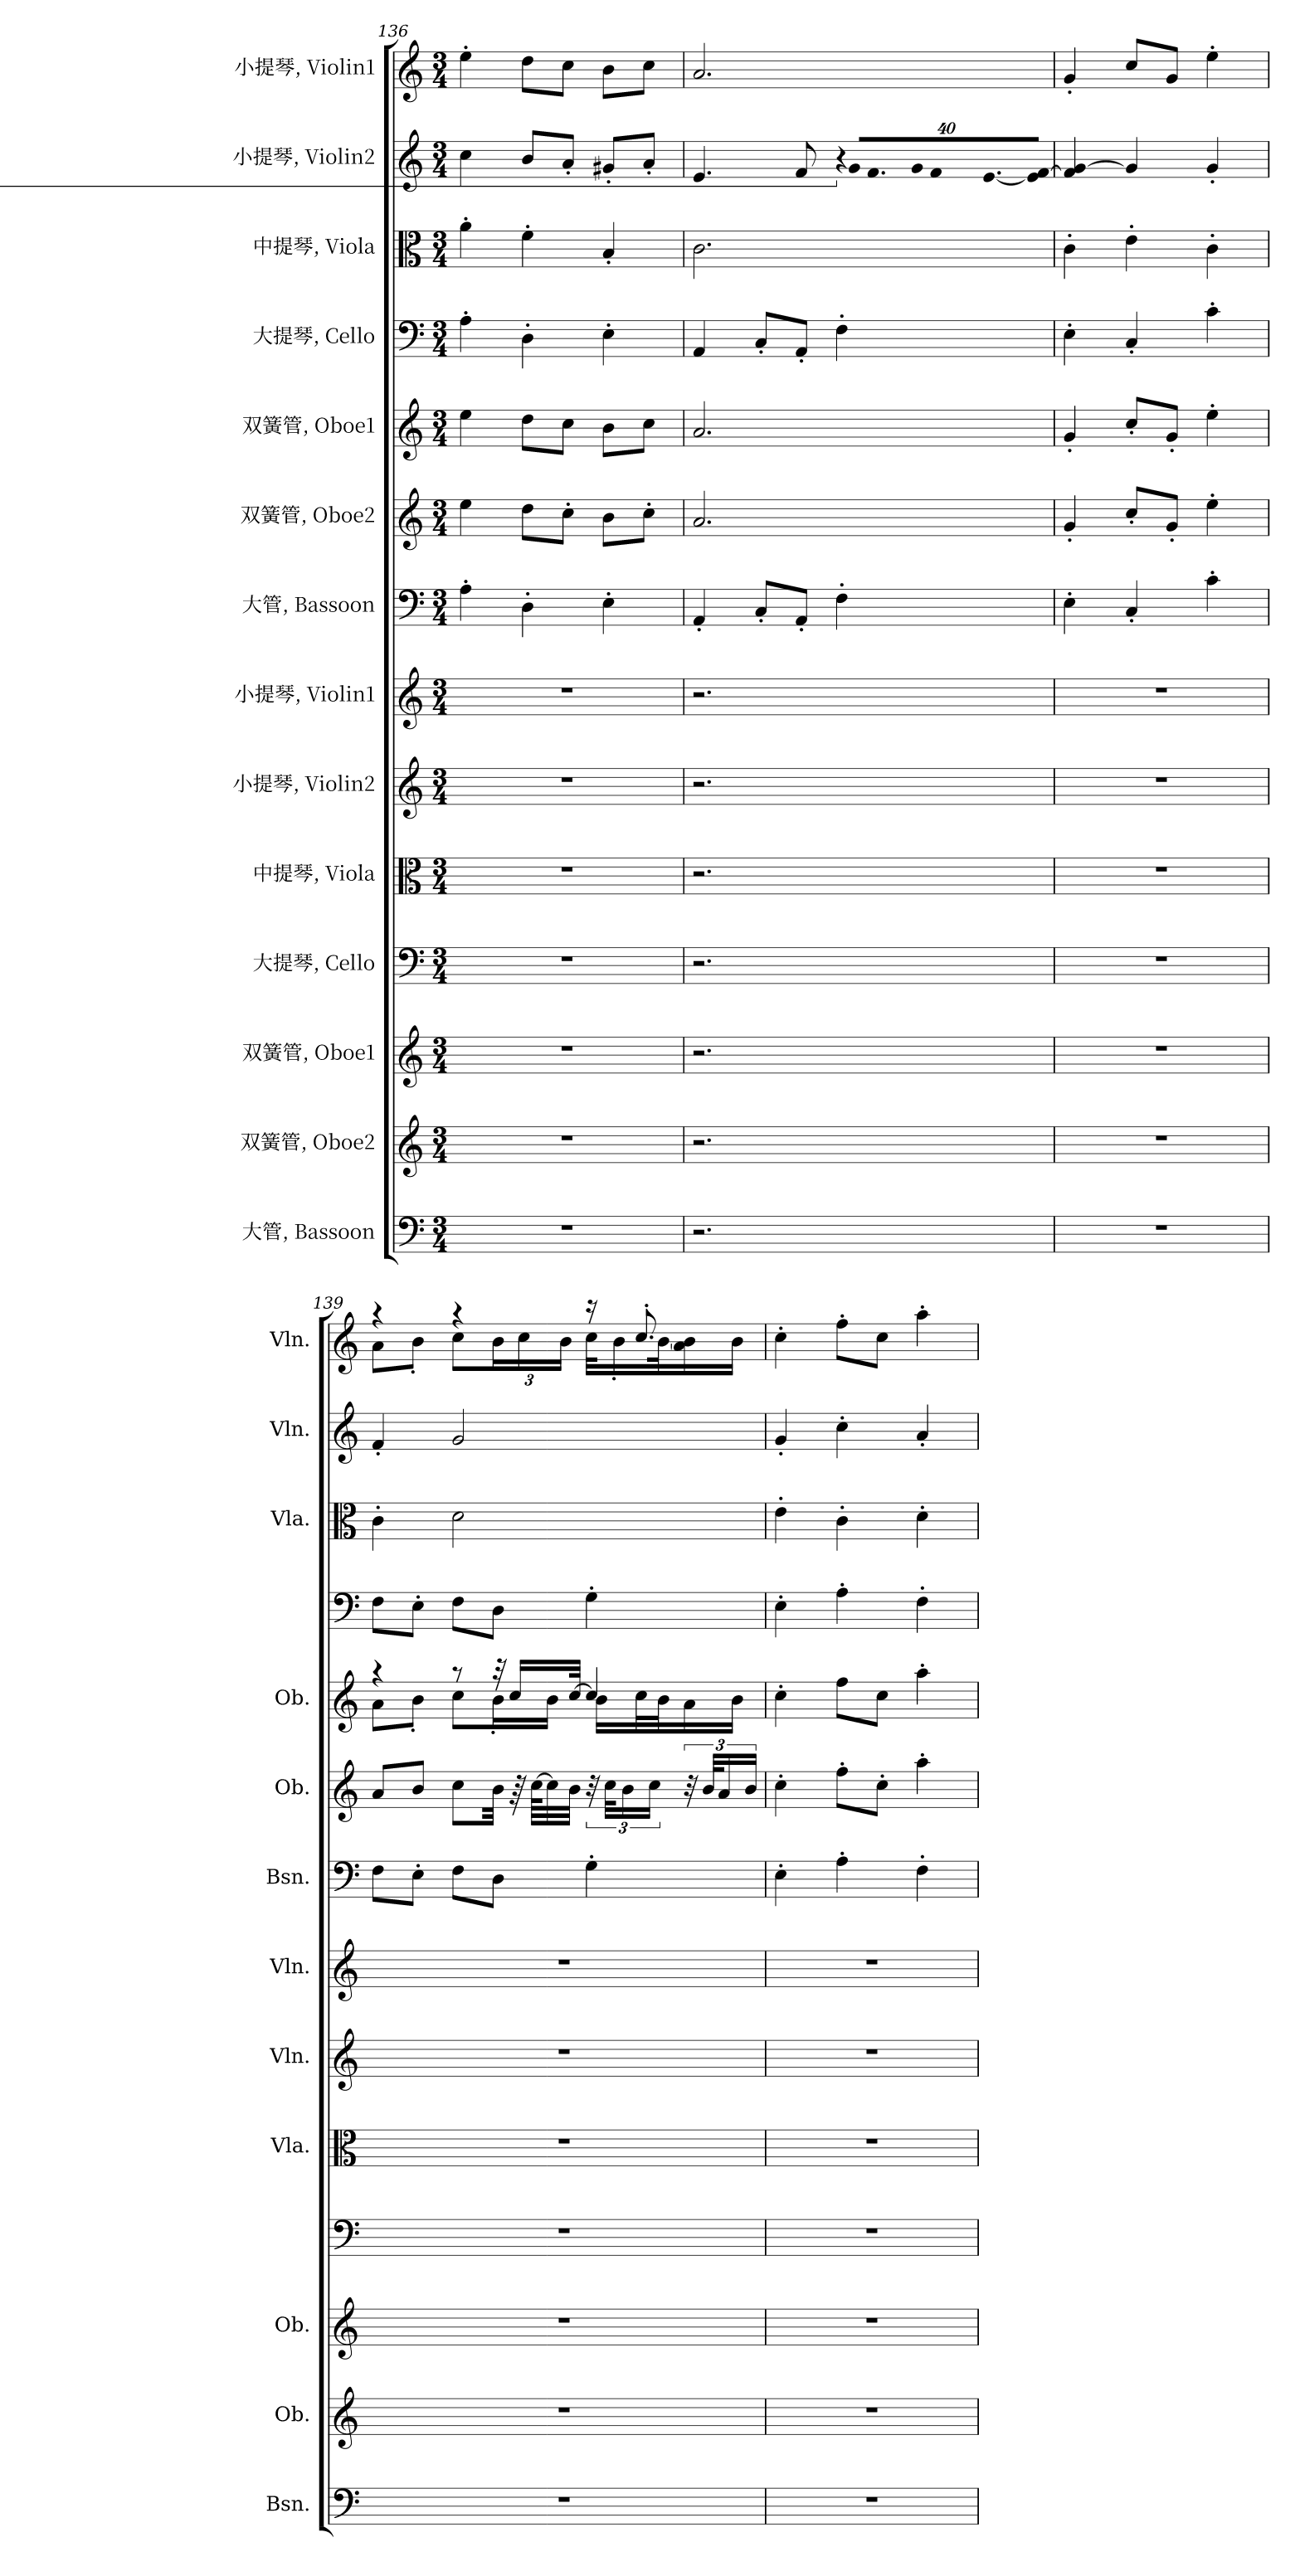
**kern	**kern	**kern	**kern	**kern	**kern	**kern	**kern	**kern	**kern	**kern	**kern	**kern	**kern
*part14	*part13	*part12	*part11	*part10	*part9	*part8	*part7	*part6	*part5	*part4	*part3	*part2	*part1
*staff14	*staff13	*staff12	*staff11	*staff10	*staff9	*staff8	*staff7	*staff6	*staff5	*staff4	*staff3	*staff2	*staff1
*I"大管, Bassoon	*I"双簧管, Oboe2	*I"双簧管, Oboe1	*I"大提琴, Cello	*I"中提琴, Viola	*I"小提琴, Violin2	*I"小提琴, Violin1	*I"大管, Bassoon	*I"双簧管, Oboe2	*I"双簧管, Oboe1	*I"大提琴, Cello	*I"中提琴, Viola	*I"小提琴, Violin2	*I"小提琴, Violin1
*I'Bsn.	*I'Ob.	*I'Ob.	*	*I'Vla.	*I'Vln.	*I'Vln.	*I'Bsn.	*I'Ob.	*I'Ob.	*	*I'Vla.	*I'Vln.	*I'Vln.
!!LO:PB:g=z
*clefF4	*clefG2	*clefG2	*clefF4	*clefC3	*clefG2	*clefG2	*clefF4	*clefG2	*clefG2	*clefF4	*clefC3	*clefG2	*clefG2
*k[]	*k[]	*k[]	*k[]	*k[]	*k[]	*k[]	*k[]	*k[]	*k[]	*k[]	*k[]	*k[]	*k[]
*M3/4	*M3/4	*M3/4	*M3/4	*M3/4	*M3/4	*M3/4	*M3/4	*M3/4	*M3/4	*M3/4	*M3/4	*M3/4	*M3/4
=136	=136	=136	=136	=136	=136	=136	=136	=136	=136	=136	=136	=136	=136
2.r	2.r	2.r	2.r	2.r	2.r	2.r	4A'\	4ee\	4ee\	4A'\	4a'\	4cc\	4ee'\
.	.	.	.	.	.	.	4D'\	8dd\L	8dd\L	4D'\	4f'\	8b/L	8dd\L
.	.	.	.	.	.	.	.	8cc'\J	8cc\J	.	.	8a'/J	8cc\J
.	.	.	.	.	.	.	4E'\	8b\L	8b\L	4E'\	4B'/	8g#X'/L	8b\L
.	.	.	.	.	.	.	.	8cc'\J	8cc\J	.	.	8a'/J	8cc\J
=137	=137	=137	=137	=137	=137	=137	=137	=137	=137	=137	=137	=137	=137
2.r	2.r	2.r	2.r	2.r	2.r	2.r	4AA'/	2.a/	2.a/	4AA/	2.c\	4.e/	2.a/
.	.	.	.	.	.	.	8C'/L	.	.	8C'/L	.	.	.
.	.	.	.	.	.	.	8AA'/J	.	.	8AA'/J	.	8f/	.
!	!	!	!	!	!	!	!	!	!	!	!	!LO:N:vis=64	!
.	.	.	.	.	.	.	4F'\	.	.	4F'\	.	960%17r	.
!	!	!	!	!	!	!	!	!	!	!	!	!LO:N:vis=32	!
.	.	.	.	.	.	.	.	.	.	.	.	640%23g/LLL	.
!	!	!	!	!	!	!	!	!	!	!	!	!LO:N:vis=32.	!
.	.	.	.	.	.	.	.	.	.	.	.	1920%103f/	.
!	!	!	!	!	!	!	!	!	!	!	!	!LO:N:vis=32	!
.	.	.	.	.	.	.	.	.	.	.	.	640%23g/	.
!	!	!	!	!	!	!	!	!	!	!	!	!LO:N:vis=256%9	!
.	.	.	.	.	.	.	.	.	.	.	.	960%17f/K	.
!	!	!	!	!	!	!	!	!	!	!	!	!LO:N:vis=32.	!
.	.	.	.	.	.	.	.	.	.	.	.	[1920%103e/	.
!	!	!	!	!	!	!	!	!	!	!	!	!LO:N:vis=32	!
.	.	.	.	.	.	.	.	.	.	.	.	640%23e/] [640%23f/JJJ	.
1920ryy	1920ryy	1920ryy	1920ryy	1920ryy	1920ryy	1920ryy	1920ryy	1920ryy	1920ryy	1920ryy	1920ryy	.	1920ryy
=138	=138	=138	=138	=138	=138	=138	=138	=138	=138	=138	=138	=138	=138
2.r	2.r	2.r	2.r	2.r	2.r	2.r	4E'\	4g'/	4g'/	4E'\	4c'\	4f/] [4g/	4g'/
.	.	.	.	.	.	.	4C'/	8cc'/L	8cc'/L	4C'/	4e'\	4g/]	8cc/L
.	.	.	.	.	.	.	.	8g'/J	8g'/J	.	.	.	8g/J
.	.	.	.	.	.	.	4c'\	4ee'\	4ee'\	4c'\	4c'\	4g'/	4ee'\
=139	=139	=139	=139	=139	=139	=139	=139	=139	=139	=139	=139	=139	=139
*	*	*	*	*	*	*	*	*	*^	*	*	*	*^
2.r	2.r	2.r	2.r	2.r	2.r	2.r	8F\L	8a/L	4r	8a\L	8F\L	4c'\	4f'/	4r	8a\L
.	.	.	.	.	.	.	8E'\J	8b/J	.	8b'\J	8E'\J	.	.	.	8b'\J
.	.	.	.	.	.	.	8F\L	8cc\L	8r	8cc\L	8F\L	2d\	2g/	4r	8cc\L
*	*	*	*	*	*	*	*	*	*	*	*	*	*	*	*Xbrackettup
.	.	.	.	.	.	.	8D\J	32b\Jkk	32r	16b'\L	8D\J	.	.	.	24b\L
.	.	.	.	.	.	.	.	64r	16cc/LL	.	.	.	.	.	.
.	.	.	.	.	.	.	.	.	.	.	.	.	.	.	24cc\
.	.	.	.	.	.	.	.	[64cc\KLLL	.	.	.	.	.	.	.
.	.	.	.	.	.	.	.	32cc\]	.	16b\JJ	.	.	.	.	.
.	.	.	.	.	.	.	.	.	.	.	.	.	.	.	24b\JJ
.	.	.	.	.	.	.	.	32b\JJJ	[32cc/JJk	.	.	.	.	.	.
.	.	.	.	.	.	.	4G'\	48r	4cc/]	16b\LL	4G'\	.	.	16r	32cc\KLL
.	.	.	.	.	.	.	.	48cc\KLL	.	.	.	.	.	.	.
.	.	.	.	.	.	.	.	.	.	.	.	.	.	.	16b'\
.	.	.	.	.	.	.	.	24b\	.	.	.	.	.	.	.
.	.	.	.	.	.	.	.	.	.	32cc\L	.	.	.	8.cc'/	.
.	.	.	.	.	.	.	.	24cc\JJ	.	.	.	.	.	.	.
.	.	.	.	.	.	.	.	.	.	32b\J	.	.	.	.	[32b\K
.	.	.	.	.	.	.	.	48r	.	16a\	.	.	.	.	16a\ 16b\]
.	.	.	.	.	.	.	.	48b/KLL	.	.	.	.	.	.	.
.	.	.	.	.	.	.	.	24a/	.	.	.	.	.	.	.
.	.	.	.	.	.	.	.	.	.	16b\JJ	.	.	.	.	16b\JJ
.	.	.	.	.	.	.	.	24b/JJ	.	.	.	.	.	.	.
*	*	*	*	*	*	*	*	*	*v	*v	*	*	*	*v	*v
!!LO:PB:g=z
=140	=140	=140	=140	=140	=140	=140	=140	=140	=140	=140	=140	=140	=140
2.r	2.r	2.r	2.r	2.r	2.r	2.r	4E'\	4cc'\	4cc'\	4E'\	4e'\	4g'/	4cc'\
.	.	.	.	.	.	.	4A'\	8ff'\L	8ff\L	4A'\	4c'\	4cc'\	8ff'\L
.	.	.	.	.	.	.	.	8cc'\J	8cc\J	.	.	.	8cc\J
.	.	.	.	.	.	.	4F'\	4aa'\	4aa'\	4F'\	4d'\	4a'/	4aa'\
=	=	=	=	=	=	=	=	=	=	=	=	=	=
*-	*-	*-	*-	*-	*-	*-	*-	*-	*-	*-	*-	*-	*-
